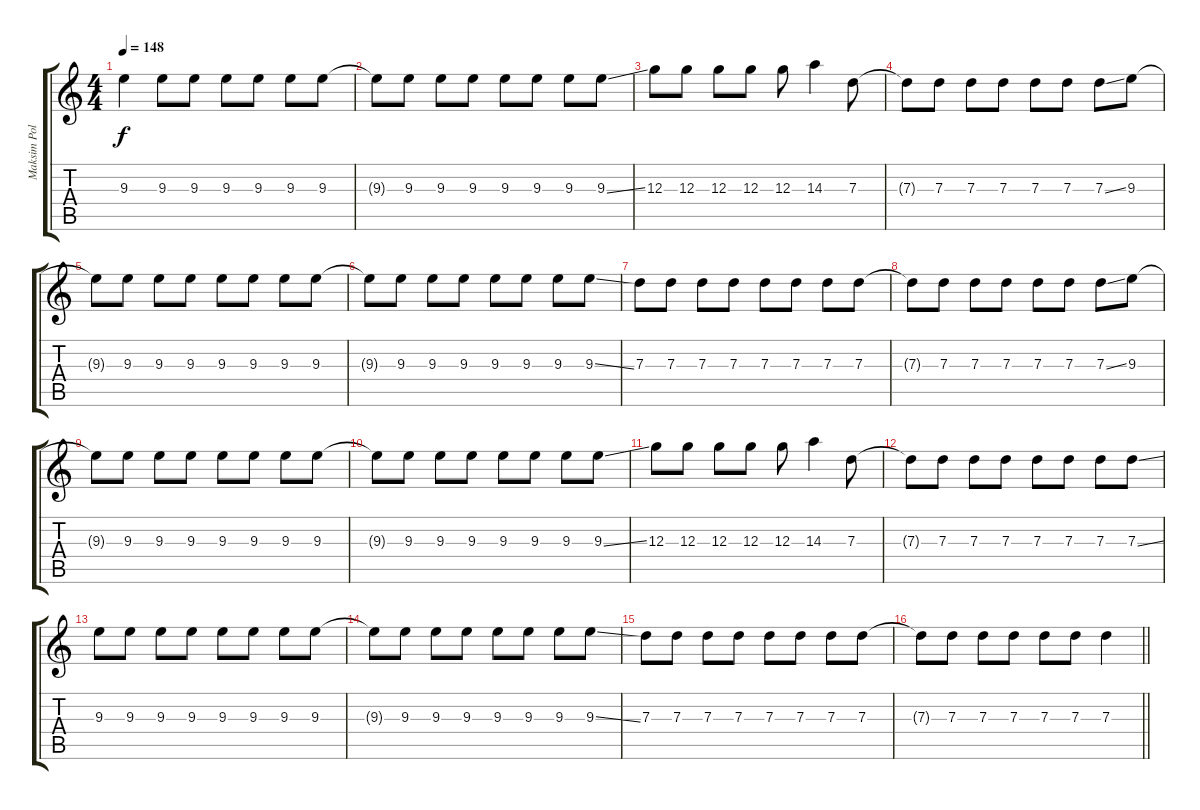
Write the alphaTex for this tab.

\track ("Maksim Polivanov" "Maksim Pol") {instrument electricguitarjazz}
\staff {score tabs}
\tuning (E4 B3 G3 D3 A2 E2) {hide}
\ts (4 4)
\section ("" "")
\tempo 148
\clef g2
\ks c
9.3.4{dy f} 9.3.8 9.3.8 9.3.8 9.3.8 9.3.8 9.3.8 |
9.3{t}.8 9.3.8 9.3.8 9.3.8 9.3.8 9.3.8 9.3.8 9.3{ss}.8 |
12.3.8 12.3.8 12.3.8 12.3.8 12.3.8 14.3.4 7.3.8 |
7.3{t}.8 7.3.8 7.3.8 7.3.8 7.3.8 7.3.8 7.3{ss}.8 9.3.8 |
9.3{t}.8 9.3.8 9.3.8 9.3.8 9.3.8 9.3.8 9.3.8 9.3.8 |
9.3{t}.8 9.3.8 9.3.8 9.3.8 9.3.8 9.3.8 9.3.8 9.3{ss}.8 |
7.3.8 7.3.8 7.3.8 7.3.8 7.3.8 7.3.8 7.3.8 7.3.8 |
7.3{t}.8 7.3.8 7.3.8 7.3.8 7.3.8 7.3.8 7.3{ss}.8 9.3.8 |
9.3{t}.8 9.3.8 9.3.8 9.3.8 9.3.8 9.3.8 9.3.8 9.3.8 |
9.3{t}.8 9.3.8 9.3.8 9.3.8 9.3.8 9.3.8 9.3.8 9.3{ss}.8 |
12.3.8 12.3.8 12.3.8 12.3.8 12.3.8 14.3.4 7.3.8 |
7.3{t}.8 7.3.8 7.3.8 7.3.8 7.3.8 7.3.8 7.3.8 7.3{ss}.8 |
9.3.8 9.3.8 9.3.8 9.3.8 9.3.8 9.3.8 9.3.8 9.3.8 |
9.3{t}.8 9.3.8 9.3.8 9.3.8 9.3.8 9.3.8 9.3.8 9.3{ss}.8 |
7.3.8 7.3.8 7.3.8 7.3.8 7.3.8 7.3.8 7.3.8 7.3.8 |
\barLineRight lightlight
7.3{t}.8 7.3.8 7.3.8 7.3.8 7.3.8 7.3.8 7.3.4
